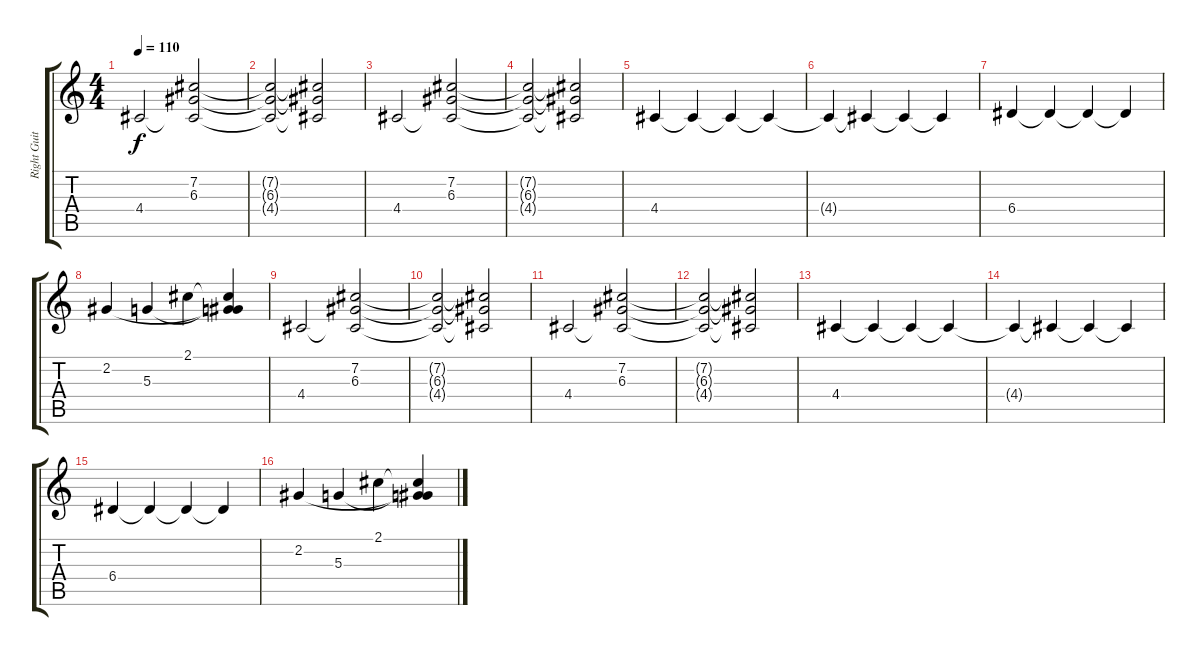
\track ("Right Guitar" "Right Guit") {instrument distortionguitar}
\staff {score tabs}
\tuning (B3 Gb3 D3 A2 E2 B1) {hide}
\ts (4 4)
\tempo 110
\clef g2
\ks c
4.4.2{dy f} (7.2 6.3 4.4{t}).2 |
(7.2{t} 6.3{t} 4.4{t}).2 (7.2{t} 6.3{t} 4.4{t}).2 |
4.4.2 (7.2 6.3 4.4{t}).2 |
(7.2{t} 6.3{t} 4.4{t}).2 (7.2{t} 6.3{t} 4.4{t}).2 |
4.4.4 4.4{t}.4 4.4{t}.4 4.4{t}.4 |
4.4{t}.4 4.4{t}.4 4.4{t}.4 4.4{t}.4 |
6.4.4 6.4{t}.4 6.4{t}.4 6.4{t}.4 |
2.2.4 5.3.4 2.1.4 (2.1{t} 2.2{t} 5.3{t}).4 |
4.4.2 (7.2 6.3 4.4{t}).2 |
(7.2{t} 6.3{t} 4.4{t}).2 (7.2{t} 6.3{t} 4.4{t}).2 |
4.4.2 (7.2 6.3 4.4{t}).2 |
(7.2{t} 6.3{t} 4.4{t}).2 (7.2{t} 6.3{t} 4.4{t}).2 |
4.4.4 4.4{t}.4 4.4{t}.4 4.4{t}.4 |
4.4{t}.4 4.4{t}.4 4.4{t}.4 4.4{t}.4 |
6.4.4 6.4{t}.4 6.4{t}.4 6.4{t}.4 |
2.2.4 5.3.4 2.1.4 (2.1{t} 2.2{t} 5.3{t}).4
